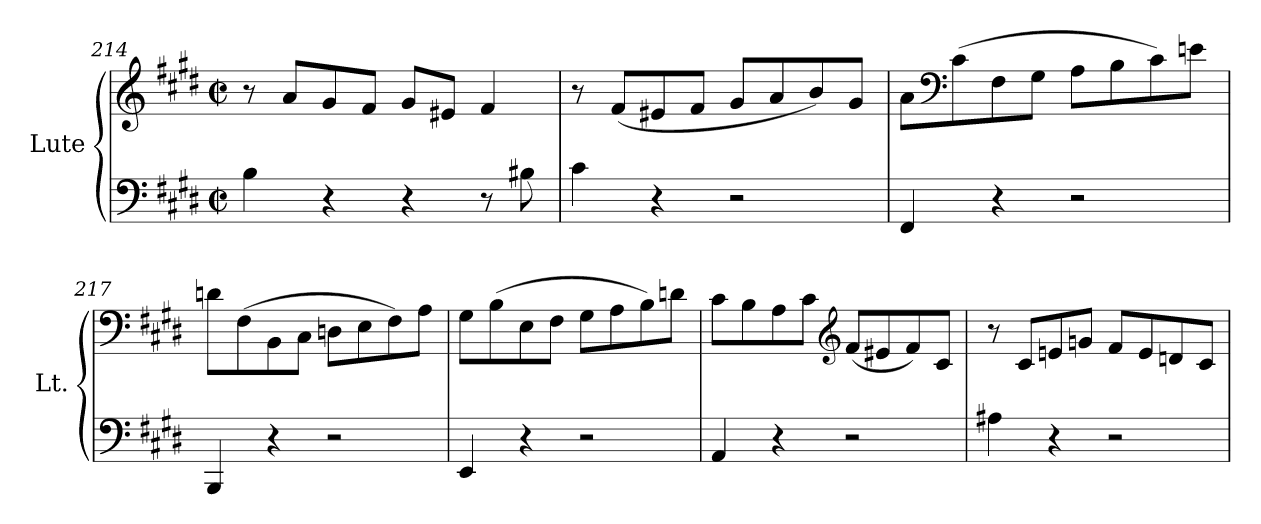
**kern	**kern
*part1	*part1
*staff2	*staff1
*I"Lute	*
*I'Lt.	*
*clefF4	*clefG2
*k[f#c#g#d#]	*k[f#c#g#d#]
*M2/2	*M2/2
*met(c|)	*met(c|)
=214	=214
4B\	8r
.	8a/L
4r	8g#/
.	8f#/J
4r	8g#/L
.	8e#X/J
8r	4f#/
8B#X\	.
!!LO:LB:g=z
=215	=215
4c#\	8r
.	(8f#/L
4r	8e#X/
.	8f#/J
2r	8g#/L
.	8a/
.	8b/)
.	8g#/J
=216	=216
4FF#/	8a\L
*	*clefF4
.	(8c#\
4r	8F#\
.	8G#\J
2r	8A\L
.	8B\
.	8c#\)
.	8en\J
=217	=217
4BBB/	8dn\L
.	(8F#\
4r	8BB\
.	8C#\J
2r	8Dn\L
.	8E\
.	8F#\)
.	8A\J
=218	=218
4EE/	8G#\L
.	(8B\
4r	8E\
.	8F#\J
2r	8G#\L
.	8A\
.	8B\)
.	8dn\J
=219	=219
4AA/	8c#\L
.	8B\
4r	8A\
.	8c#\J
*	*clefG2
2r	(8f#/L
.	8e#X/
.	8f#/)
.	8c#/J
!!LO:LB:g=z
=220	=220
4A#X\	8r
.	8c#/L
4r	8en/
.	8gn/J
2r	8f#/L
.	8e/
.	8dn/
.	8c#/J
=	=
*-	*-
